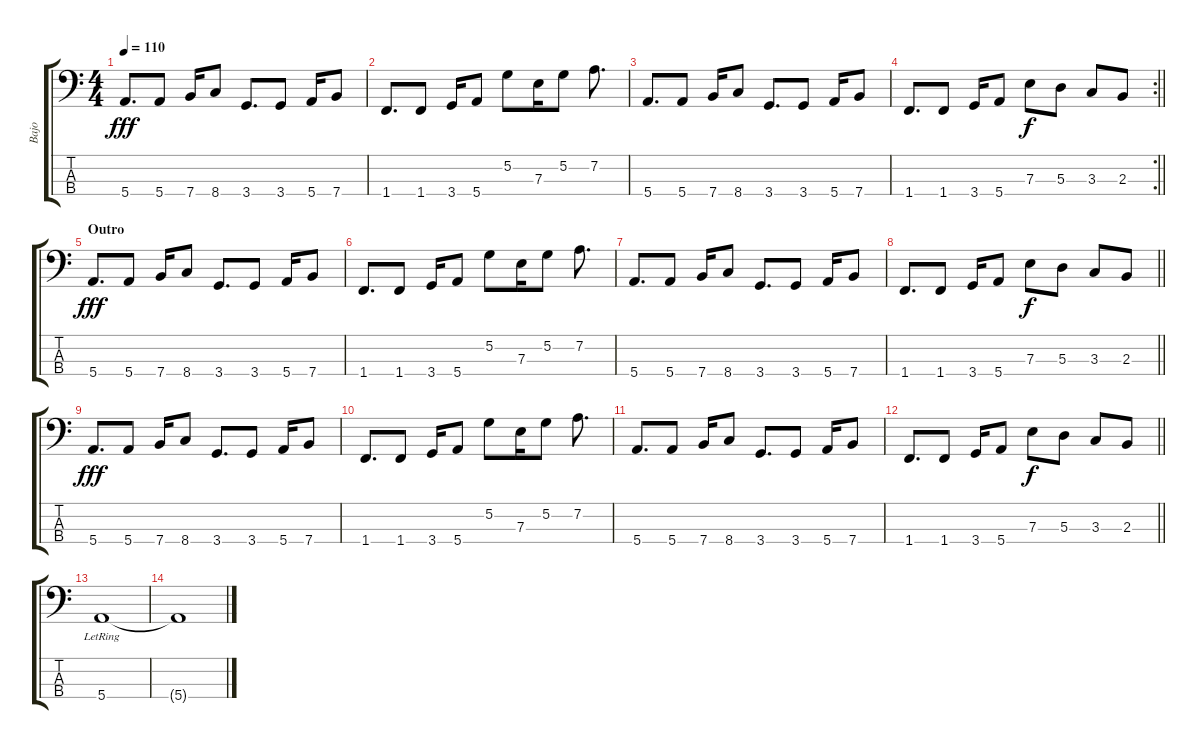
\track ("Bajo" "Bajo") {instrument electricbasspick}
\staff {score tabs}
\tuning (G2 D2 A1 E1) {hide}
\ts (4 4)
\tempo 110
\clef f4
\ks c
5.4.8{d dy fff} 5.4.8 7.4.16 8.4.8 3.4.8{d} 3.4.8 5.4.16 7.4.8 |
1.4.8{d} 1.4.8 3.4.16 5.4.8 5.2.8 7.3.16 5.2.8 7.2.8{d} |
5.4.8{d} 5.4.8 7.4.16 8.4.8 3.4.8{d} 3.4.8 5.4.16 7.4.8 |
\rc 2
\barLineRight lightlight
1.4.8{d} 1.4.8 3.4.16 5.4.8 7.3.8{dy f} 5.3.8 3.3.8 2.3.8 |
\section ("" "Outro")
5.4.8{d dy fff} 5.4.8 7.4.16 8.4.8 3.4.8{d} 3.4.8 5.4.16 7.4.8 |
1.4.8{d} 1.4.8 3.4.16 5.4.8 5.2.8 7.3.16 5.2.8 7.2.8{d} |
5.4.8{d} 5.4.8 7.4.16 8.4.8 3.4.8{d} 3.4.8 5.4.16 7.4.8 |
\barLineRight lightlight
1.4.8{d} 1.4.8 3.4.16 5.4.8 7.3.8{dy f} 5.3.8 3.3.8 2.3.8 |
5.4.8{d dy fff} 5.4.8 7.4.16 8.4.8 3.4.8{d} 3.4.8 5.4.16 7.4.8 |
1.4.8{d} 1.4.8 3.4.16 5.4.8 5.2.8 7.3.16 5.2.8 7.2.8{d} |
5.4.8{d} 5.4.8 7.4.16 8.4.8 3.4.8{d} 3.4.8 5.4.16 7.4.8 |
\barLineRight lightlight
1.4.8{d} 1.4.8 3.4.16 5.4.8 7.3.8{dy f} 5.3.8 3.3.8 2.3.8 |
5.4{lr}.1 |
5.4{t}.1
